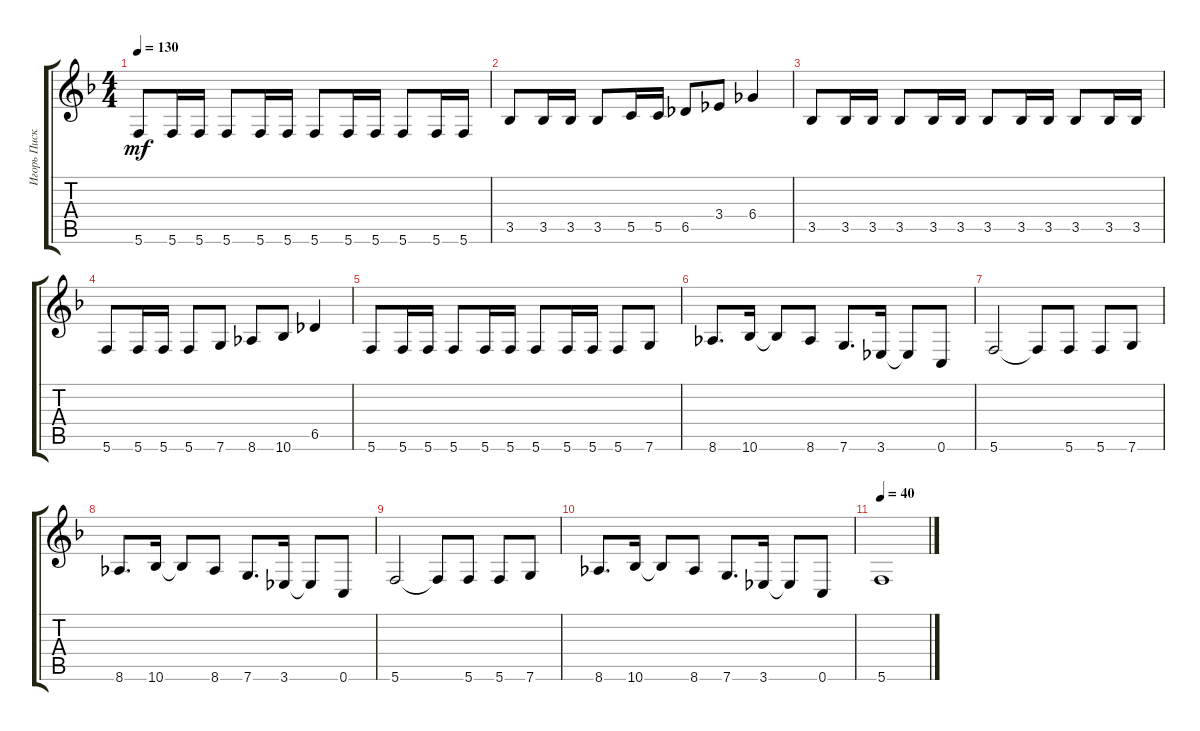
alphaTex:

\track ("Игорь Пискарёв" "Игорь Писк") {instrument distortionguitar}
\staff {score tabs}
\tuning (D4 A3 F3 C3 G2 C2) {hide}
\ts (4 4)
\tempo 130
\clef g2
\ks f
5.6.8{dy mf} 5.6.16 5.6.16 5.6.8 5.6.16 5.6.16 5.6.8 5.6.16 5.6.16 5.6.8 5.6.16 5.6.16 |
3.5.8 3.5.16 3.5.16 3.5.8 5.5.16 5.5.16 6.5.8 3.4.8 6.4.4 |
3.5.8 3.5.16 3.5.16 3.5.8 3.5.16 3.5.16 3.5.8 3.5.16 3.5.16 3.5.8 3.5.16 3.5.16 |
5.6.8 5.6.16 5.6.16 5.6.8 7.6.8 8.6.8 10.6.8 6.5.4 |
5.6.8 5.6.16 5.6.16 5.6.8 5.6.16 5.6.16 5.6.8 5.6.16 5.6.16 5.6.8 7.6.8 |
8.6.8{d} 10.6.16 10.6{t}.8 8.6.8 7.6.8{d} 3.6.16 3.6{t}.8 0.6.8 |
5.6.2 5.6{t}.8 5.6.8 5.6.8 7.6.8 |
8.6.8{d} 10.6.16 10.6{t}.8 8.6.8 7.6.8{d} 3.6.16 3.6{t}.8 0.6.8 |
5.6.2 5.6{t}.8 5.6.8 5.6.8 7.6.8 |
8.6.8{d} 10.6.16 10.6{t}.8 8.6.8 7.6.8{d} 3.6.16 3.6{t}.8 0.6.8 |
\tempo 40
5.6.1
